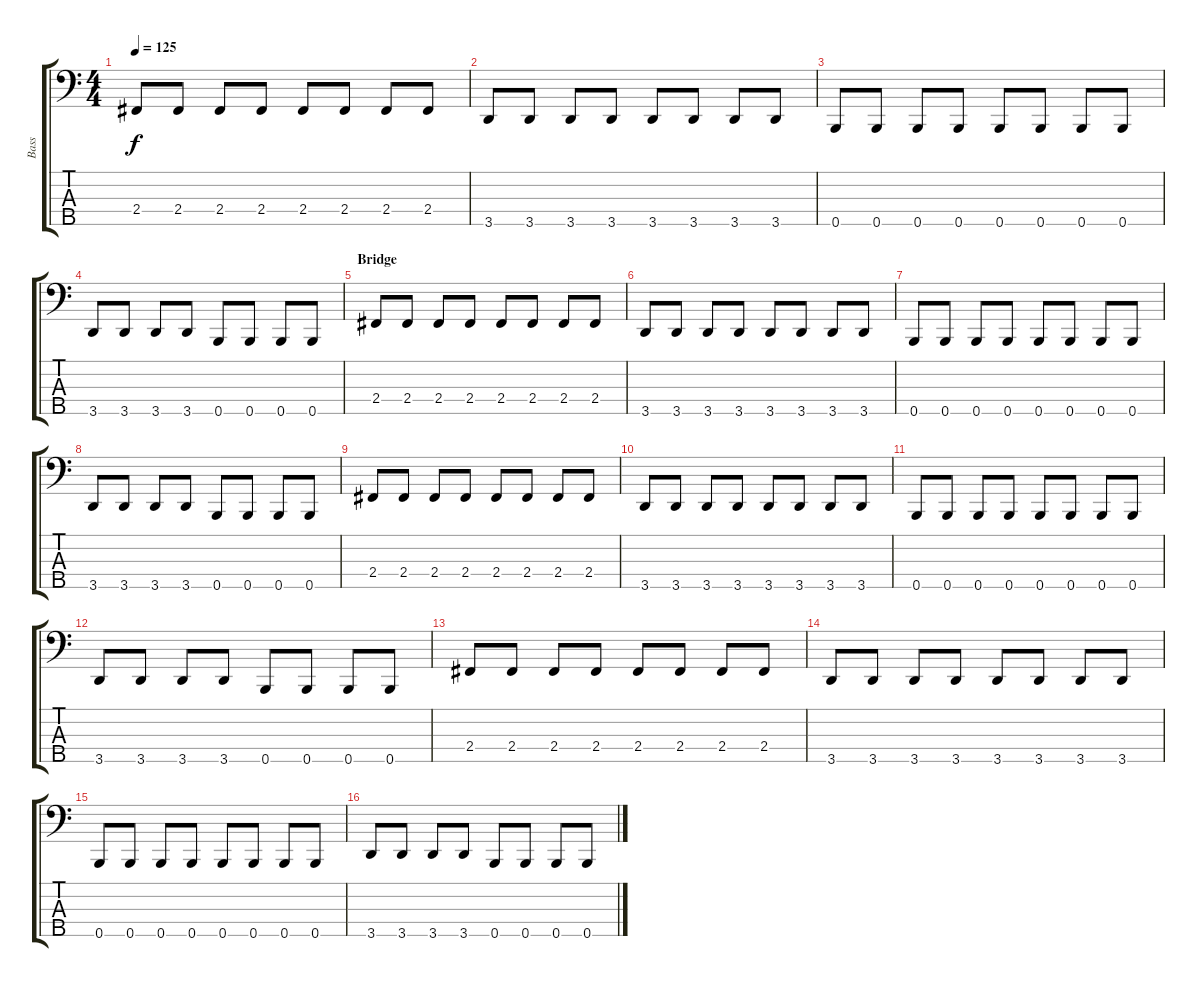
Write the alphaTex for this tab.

\track ("Bass" "Bass") {instrument electricbasspick}
\staff {score tabs}
\tuning (Gb2 D2 A1 E1 B0) {hide}
\ts (4 4)
\tempo 125
\clef f4
\ks c
2.4.8{dy f} 2.4.8 2.4.8 2.4.8 2.4.8 2.4.8 2.4.8 2.4.8 |
3.5.8 3.5.8 3.5.8 3.5.8 3.5.8 3.5.8 3.5.8 3.5.8 |
0.5.8 0.5.8 0.5.8 0.5.8 0.5.8 0.5.8 0.5.8 0.5.8 |
3.5.8 3.5.8 3.5.8 3.5.8 0.5.8 0.5.8 0.5.8 0.5.8 |
\section ("" "Bridge")
2.4.8 2.4.8 2.4.8 2.4.8 2.4.8 2.4.8 2.4.8 2.4.8 |
3.5.8 3.5.8 3.5.8 3.5.8 3.5.8 3.5.8 3.5.8 3.5.8 |
0.5.8 0.5.8 0.5.8 0.5.8 0.5.8 0.5.8 0.5.8 0.5.8 |
3.5.8 3.5.8 3.5.8 3.5.8 0.5.8 0.5.8 0.5.8 0.5.8 |
2.4.8 2.4.8 2.4.8 2.4.8 2.4.8 2.4.8 2.4.8 2.4.8 |
3.5.8 3.5.8 3.5.8 3.5.8 3.5.8 3.5.8 3.5.8 3.5.8 |
0.5.8 0.5.8 0.5.8 0.5.8 0.5.8 0.5.8 0.5.8 0.5.8 |
3.5.8 3.5.8 3.5.8 3.5.8 0.5.8 0.5.8 0.5.8 0.5.8 |
2.4.8 2.4.8 2.4.8 2.4.8 2.4.8 2.4.8 2.4.8 2.4.8 |
3.5.8 3.5.8 3.5.8 3.5.8 3.5.8 3.5.8 3.5.8 3.5.8 |
0.5.8 0.5.8 0.5.8 0.5.8 0.5.8 0.5.8 0.5.8 0.5.8 |
3.5.8 3.5.8 3.5.8 3.5.8 0.5.8 0.5.8 0.5.8 0.5.8
